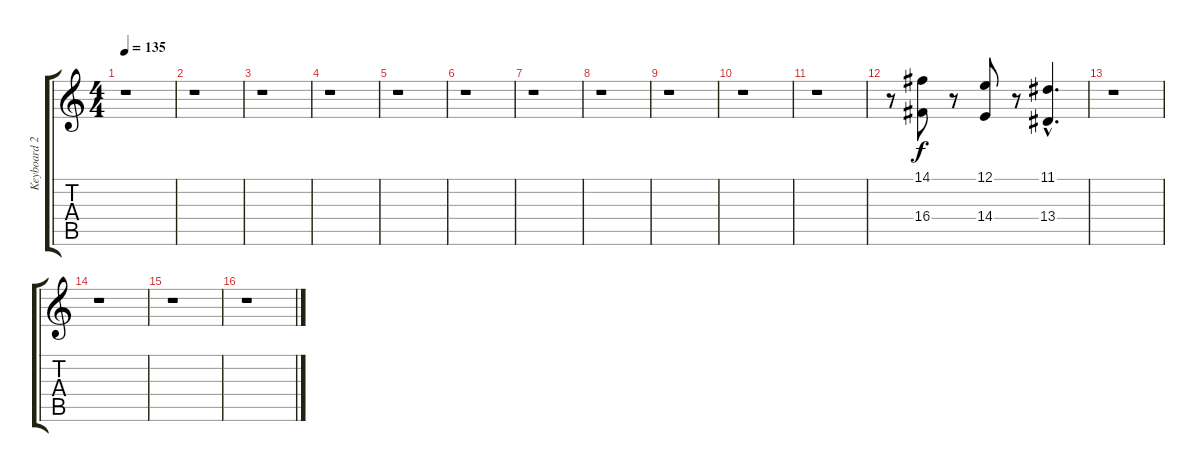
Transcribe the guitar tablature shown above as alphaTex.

\track ("Keyboard 2" "Keyboard 2") {instrument stringensemble2}
\staff {score tabs}
\tuning (E4 B3 G3 D3 A2 E2) {hide}
\ts (4 4)
\tempo 135
\clef g2
\ks c
r.1{dy f} |
r.1 |
r.1 |
r.1 |
r.1 |
r.1 |
r.1 |
r.1 |
r.1 |
r.1 |
r.1 |
r.8 (14.1 16.4).8{instrument brasssection} r.8 (12.1 14.4).8 r.8 (11.1{hac} 13.4{hac}).4{d} |
r.1 |
r.1 |
r.1 |
r.1
